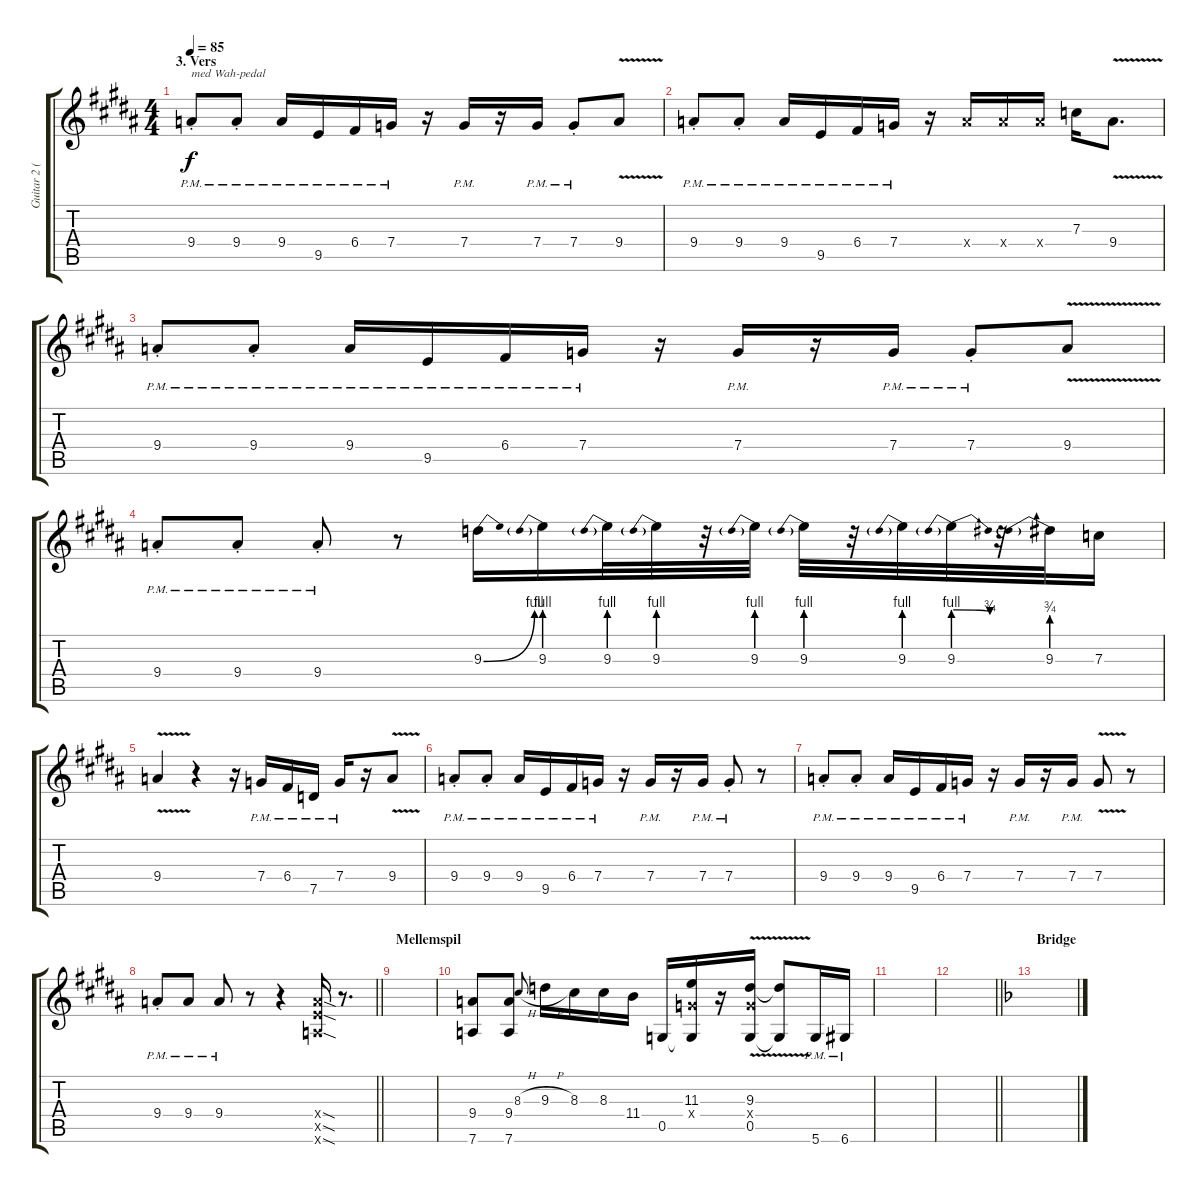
\track ("Guitar 2 (højre side)" "Guitar 2 (") {instrument overdrivenguitar}
\staff {score tabs}
\tuning (D4 A3 F3 C3 G2 D2) {hide}
\ts (4 4)
\section ("" "3. Vers")
\tempo 85
\clef g2
\ks b
9.4{pm st}.8{txt "med Wah-pedal" dy f} 9.4{pm st}.8 9.4{pm}.16 9.5{pm}.16 6.4{pm}.16 7.4{pm}.16 r.16 7.4{pm}.16 r.16 7.4{pm}.16 7.4{pm st}.8 9.4{v}.8 |
9.4{pm st}.8 9.4{pm st}.8 9.4{pm}.16 9.5{pm}.16 6.4{pm}.16 7.4{pm}.16 r.16 9.4{x}.16 9.4{x}.16 9.4{x}.16 7.3.16 9.4{v}.8{d} |
9.4{pm st}.8 9.4{pm st}.8 9.4{pm}.16 9.5{pm}.16 6.4{pm}.16 7.4{pm}.16 r.16 7.4{pm}.16 r.16 7.4{pm}.16 7.4{pm st}.8 9.4{v}.8 |
9.4{pm st}.8 9.4{pm st}.8 9.4{pm st}.8 r.8 9.3{be (bend 0 0 60 4)}.16 9.3{be (prebend 0 4 60 4)}.16 9.3{be (prebend 0 4 60 4)}.32 9.3{be (prebend 0 4 60 4)}.32 r.32 9.3{be (prebend 0 4 60 4)}.32 9.3{be (prebend 0 4 60 4)}.32 r.32 9.3{be (prebend 0 4 60 4)}.32 9.3{be (prebendrelease 0 4 60 3)}.32 r.32 9.3{be (prebend 0 3 60 3)}.32 7.3.16 |
9.4{v}.4 r.4 r.16 7.4{pm}.16 6.4{pm}.16 7.5{pm}.16 7.4{pm}.16 r.16 9.4{v}.8 |
9.4{pm st}.8 9.4{pm st}.8 9.4{pm}.16 9.5{pm}.16 6.4{pm}.16 7.4{pm}.16 r.16 7.4{pm}.16 r.16 7.4{pm}.16 7.4{pm st}.8 r.8 |
9.4{pm st}.8 9.4{pm st}.8 9.4{pm}.16 9.5{pm}.16 6.4{pm}.16 7.4{pm}.16 r.16 7.4{pm}.16 r.16 7.4{pm}.16 7.4{v}.8 r.8 |
\barLineRight lightlight
9.4{pm st}.8 9.4{pm}.8 9.4{pm}.8 r.8 r.4 (9.4{sod x} 9.5{sod x} 7.6{sod x}).16 r.8{d} |
\section ("" "Mellemspil")
|
(9.4 7.6).8 (9.4 7.6).8 8.3{h}.8{gr onbeat} 9.3{h}.16 8.3.16 8.3.16 11.4.16 0.5.16 (11.3 7.4{x} 0.5{t}).16 r.16 (9.3{v} 7.4{x} 0.5).16 (9.3{t} 0.5{t}).8 5.6{pm}.16 6.6{pm}.16 |
|
\barLineRight lightlight
|
\section ("" "Bridge")
\ks dminor
